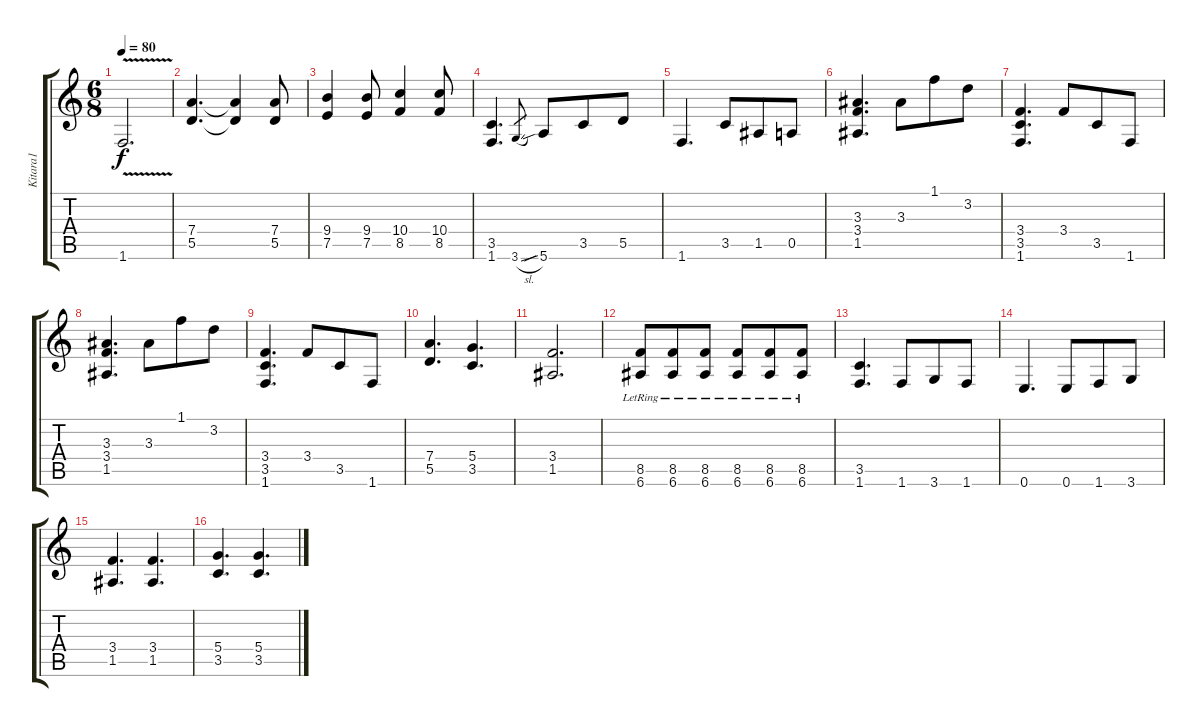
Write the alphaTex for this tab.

\track ("Kitara1" "Kitara1") {instrument overdrivenguitar}
\staff {score tabs}
\tuning (E4 B3 G3 D3 A2 E2) {hide}
\ts (6 8)
\tempo 80
\clef g2
\ks c
1.6{v}.2{d dy f} |
(7.4 5.5).4{d} (7.4{t} 5.5{t}).4 (7.4 5.5).8 |
(9.4 7.5).4 (9.4 7.5).8 (10.4 8.5).4 (10.4 8.5).8 |
(3.5 1.6).4{d} 3.6{sl}.8{gr} 5.6{sib}.8 3.5.8 5.5.8 |
1.6.4{d} 3.5.8 1.5.8 0.5.8 |
(3.3 3.4 1.5).4{d} 3.3.8 1.1.8 3.2.8 |
(3.4 3.5 1.6).4{d} 3.4.8 3.5.8 1.6.8 |
(3.3 3.4 1.5).4{d} 3.3.8 1.1.8 3.2.8 |
(3.4 3.5 1.6).4{d} 3.4.8 3.5.8 1.6.8 |
(7.4 5.5).4{d} (5.4 3.5).4{d} |
(3.4 1.5).2{d} |
(8.5{lr} 6.6{lr}).8 (8.5{lr} 6.6{lr}).8 (8.5{lr} 6.6{lr}).8 (8.5{lr} 6.6{lr}).8 (8.5{lr} 6.6{lr}).8 (8.5{lr} 6.6{lr}).8 |
(3.5 1.6).4{d} 1.6.8 3.6.8 1.6.8 |
0.6.4{d} 0.6.8 1.6.8 3.6.8 |
(3.4 1.5).4{d} (3.4 1.5).4{d} |
(5.4 3.5).4{d} (5.4 3.5).4{d}
